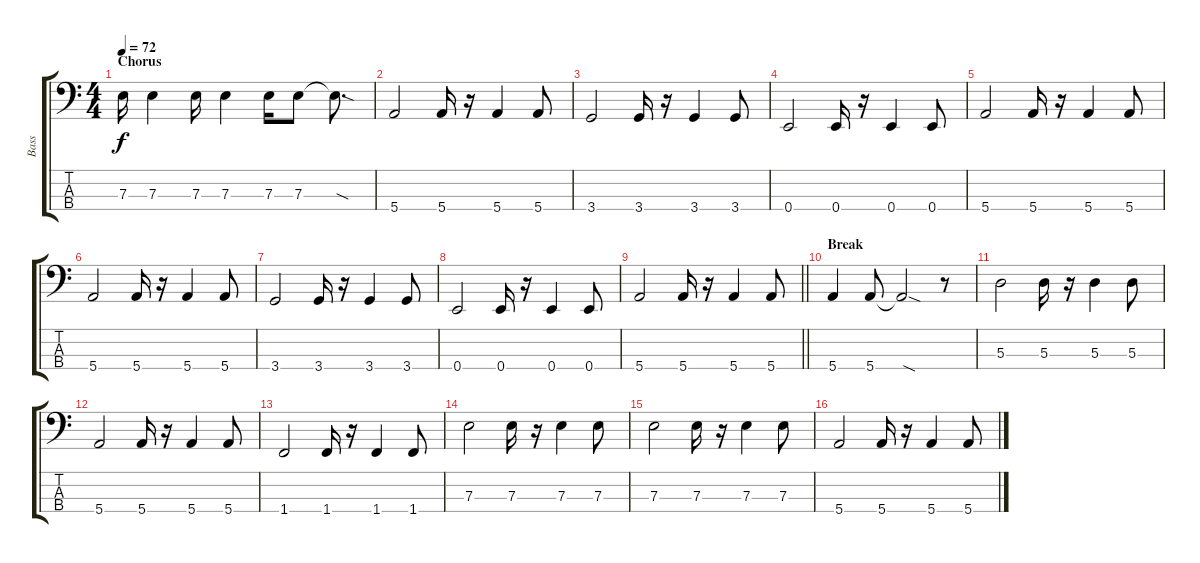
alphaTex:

\track ("Bass" "Bass") {instrument electricbassfinger}
\staff {score tabs}
\tuning (G2 D2 A1 E1) {hide}
\ts (4 4)
\section ("" "Chorus")
\tempo 72
\clef f4
\ks c
7.3.16{dy f} 7.3.4 7.3.16 7.3.4 7.3.16 7.3.8 7.3{sod t}.8{d} |
5.4.2 5.4.16 r.16 5.4.4 5.4.8 |
3.4.2 3.4.16 r.16 3.4.4 3.4.8 |
0.4.2 0.4.16 r.16 0.4.4 0.4.8 |
5.4.2 5.4.16 r.16 5.4.4 5.4.8 |
5.4.2 5.4.16 r.16 5.4.4 5.4.8 |
3.4.2 3.4.16 r.16 3.4.4 3.4.8 |
0.4.2 0.4.16 r.16 0.4.4 0.4.8 |
\barLineRight lightlight
5.4.2 5.4.16 r.16 5.4.4 5.4.8 |
\section ("" "Break")
5.4.4 5.4.8 5.4{sod t}.2 r.8 |
5.3.2 5.3.16 r.16 5.3.4 5.3.8 |
5.4.2 5.4.16 r.16 5.4.4 5.4.8 |
1.4.2 1.4.16 r.16 1.4.4 1.4.8 |
7.3.2 7.3.16 r.16 7.3.4 7.3.8 |
7.3.2 7.3.16 r.16 7.3.4 7.3.8 |
5.4.2 5.4.16 r.16 5.4.4 5.4.8
